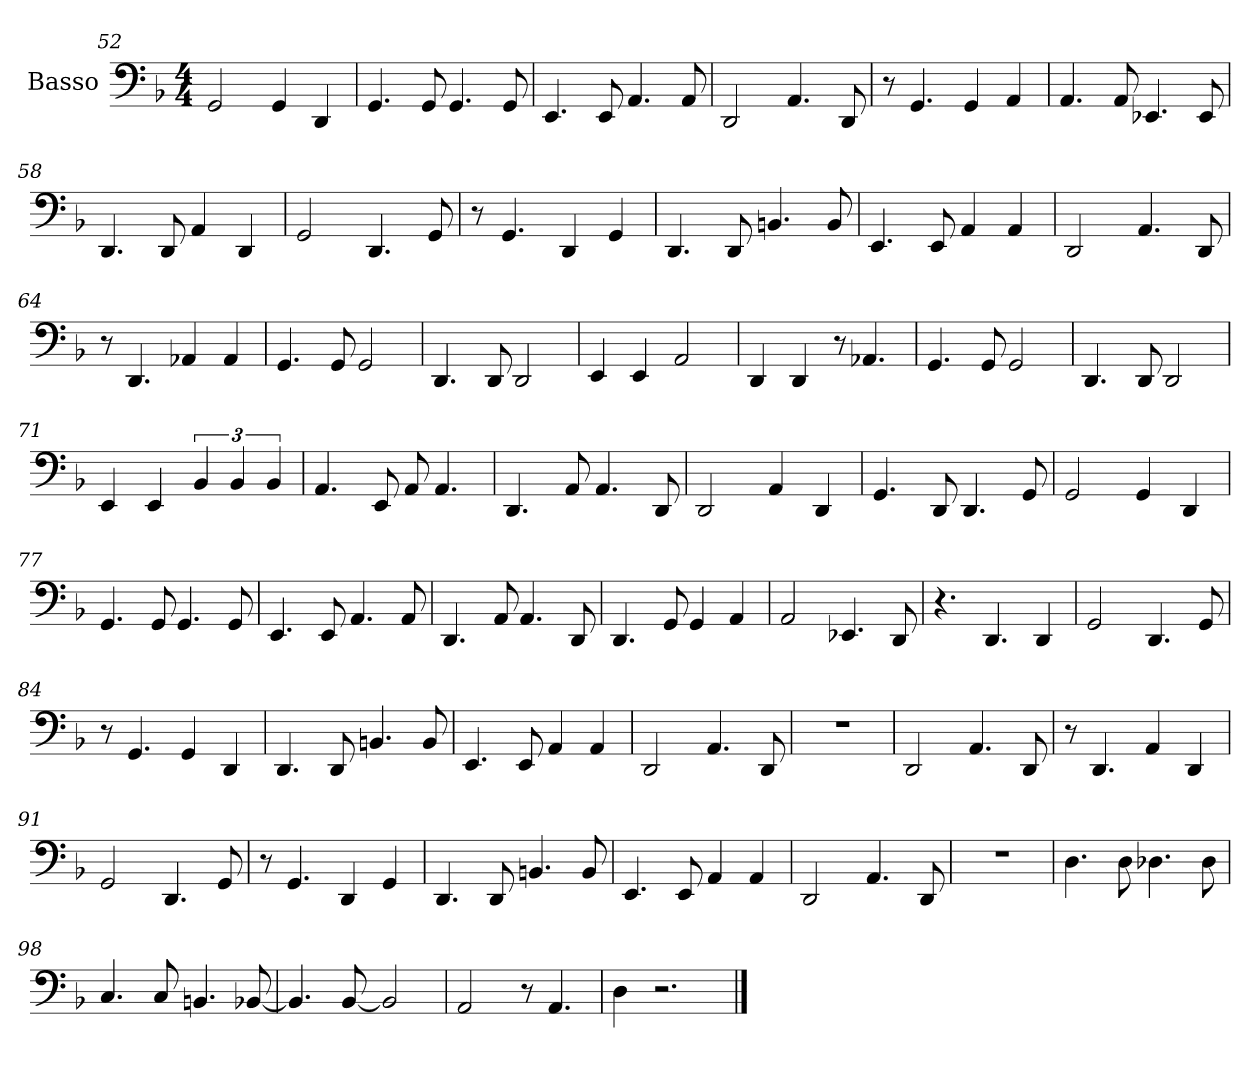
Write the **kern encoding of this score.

**kern
*part1
*staff1
*I"Basso
*
*k[b-]
*F:
*M4/4
=52
2GG
4GG
4DD
=53
4.GG
8GG
4.GG
8GG
=54
4.EE
8EE
4.AA
8AA
=55
2DD
4.AA
8DD
=56
8r
4.GG
4GG
4AA
=57
4.AA
8AA
4.EE-X
8EE-
=58
4.DD
8DD
4AA
4DD
=59
2GG
4.DD
8GG
=60
8r
4.GG
4DD
4GG
=61
4.DD
8DD
4.BBn
8BB
=62
4.EE
8EE
4AA
4AA
=63
2DD
4.AA
8DD
=64
8r
4.DD
4AA-X
4AA-
=65
4.GG
8GG
2GG
=66
4.DD
8DD
2DD
=67
4EE
4EE
2AA
=68
4DD
4DD
8r
4.AA-X
=69
4.GG
8GG
2GG
=70
4.DD
8DD
2DD
=71
4EE
4EE
6BB-
6BB-
6BB-
=72
4.AA
8EE
8AA
4.AA
=73
4.DD
8AA
4.AA
8DD
=74
2DD
4AA
4DD
=75
4.GG
8DD
4.DD
8GG
=76
2GG
4GG
4DD
=77
4.GG
8GG
4.GG
8GG
=78
4.EE
8EE
4.AA
8AA
=79
4.DD
8AA
4.AA
8DD
=80
4.DD
8GG
4GG
4AA
=81
2AA
4.EE-X
8DD
=82
4.r
4.DD
4DD
=83
2GG
4.DD
8GG
=84
8r
4.GG
4GG
4DD
=85
4.DD
8DD
4.BBn
8BB
=86
4.EE
8EE
4AA
4AA
=87
2DD
4.AA
8DD
=88
1r
=89
2DD
4.AA
8DD
=90
8r
4.DD
4AA
4DD
=91
2GG
4.DD
8GG
=92
8r
4.GG
4DD
4GG
=93
4.DD
8DD
4.BBn
8BB
=94
4.EE
8EE
4AA
4AA
=95
2DD
4.AA
8DD
=96
1r
=97
4.D
8D
4.D-X
8D-
=98
4.C
8C
4.BBn
[8BB-X
=99
4.BB-]
[8BB-
2BB-]
=100
2AA
8r
4.AA
=101
4D
2.r
==
*-
